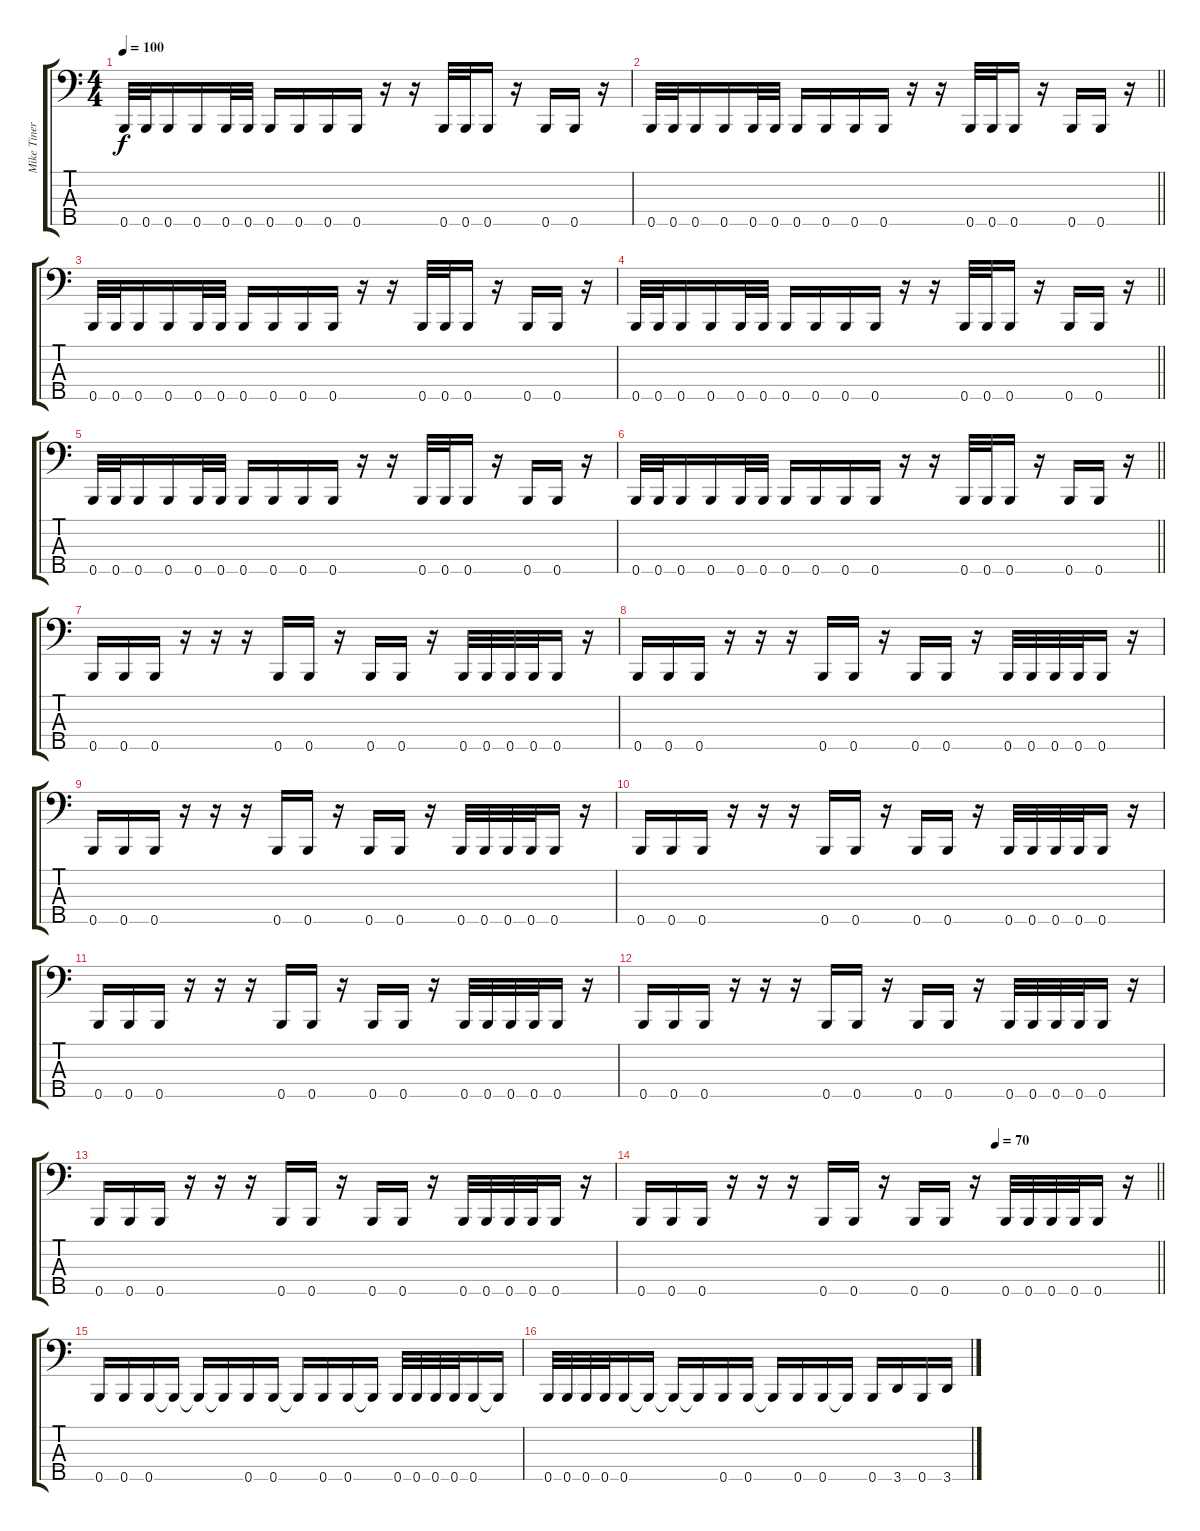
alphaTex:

\track ("Mike Tiner" "Mike Tiner") {instrument electricbassfinger}
\staff {score tabs}
\tuning (Ab2 E2 B1 Gb1 B0) {hide}
\ts (4 4)
\tempo 100
\clef f4
\ks c
0.5.32{dy f} 0.5.32 0.5.16 0.5.16 0.5.32 0.5.32 0.5.16 0.5.16 0.5.16 0.5.16 r.16 r.16 0.5.32 0.5.32 0.5.16 r.16 0.5.16 0.5.16 r.16 |
\barLineRight lightlight
0.5.32 0.5.32 0.5.16 0.5.16 0.5.32 0.5.32 0.5.16 0.5.16 0.5.16 0.5.16 r.16 r.16 0.5.32 0.5.32 0.5.16 r.16 0.5.16 0.5.16 r.16 |
0.5.32 0.5.32 0.5.16 0.5.16 0.5.32 0.5.32 0.5.16 0.5.16 0.5.16 0.5.16 r.16 r.16 0.5.32 0.5.32 0.5.16 r.16 0.5.16 0.5.16 r.16 |
\barLineRight lightlight
0.5.32 0.5.32 0.5.16 0.5.16 0.5.32 0.5.32 0.5.16 0.5.16 0.5.16 0.5.16 r.16 r.16 0.5.32 0.5.32 0.5.16 r.16 0.5.16 0.5.16 r.16 |
0.5.32 0.5.32 0.5.16 0.5.16 0.5.32 0.5.32 0.5.16 0.5.16 0.5.16 0.5.16 r.16 r.16 0.5.32 0.5.32 0.5.16 r.16 0.5.16 0.5.16 r.16 |
\barLineRight lightlight
0.5.32 0.5.32 0.5.16 0.5.16 0.5.32 0.5.32 0.5.16 0.5.16 0.5.16 0.5.16 r.16 r.16 0.5.32 0.5.32 0.5.16 r.16 0.5.16 0.5.16 r.16 |
\section ("" "")
0.5.16 0.5.16 0.5.16 r.16 r.16 r.16 0.5.16 0.5.16 r.16 0.5.16 0.5.16 r.16 0.5.32 0.5.32 0.5.32 0.5.32 0.5.16 r.16 |
0.5.16 0.5.16 0.5.16 r.16 r.16 r.16 0.5.16 0.5.16 r.16 0.5.16 0.5.16 r.16 0.5.32 0.5.32 0.5.32 0.5.32 0.5.16 r.16 |
0.5.16 0.5.16 0.5.16 r.16 r.16 r.16 0.5.16 0.5.16 r.16 0.5.16 0.5.16 r.16 0.5.32 0.5.32 0.5.32 0.5.32 0.5.16 r.16 |
0.5.16 0.5.16 0.5.16 r.16 r.16 r.16 0.5.16 0.5.16 r.16 0.5.16 0.5.16 r.16 0.5.32 0.5.32 0.5.32 0.5.32 0.5.16 r.16 |
0.5.16 0.5.16 0.5.16 r.16 r.16 r.16 0.5.16 0.5.16 r.16 0.5.16 0.5.16 r.16 0.5.32 0.5.32 0.5.32 0.5.32 0.5.16 r.16 |
0.5.16 0.5.16 0.5.16 r.16 r.16 r.16 0.5.16 0.5.16 r.16 0.5.16 0.5.16 r.16 0.5.32 0.5.32 0.5.32 0.5.32 0.5.16 r.16 |
0.5.16 0.5.16 0.5.16 r.16 r.16 r.16 0.5.16 0.5.16 r.16 0.5.16 0.5.16 r.16 0.5.32 0.5.32 0.5.32 0.5.32 0.5.16 r.16 |
\tempo (70 0.6875)
\barLineRight lightlight
0.5.16 0.5.16 0.5.16 r.16 r.16 r.16 0.5.16 0.5.16 r.16 0.5.16 0.5.16 r.16 0.5.32 0.5.32 0.5.32 0.5.32 0.5.16 r.16 |
\section ("" "")
0.5.16 0.5.16 0.5.16 0.5{t}.16 0.5{t}.16 0.5{t}.16 0.5.16 0.5.16 0.5{t}.16 0.5.16 0.5.16 0.5{t}.16 0.5.32 0.5.32 0.5.32 0.5.32 0.5.16 0.5{t}.16 |
0.5.32 0.5.32 0.5.32 0.5.32 0.5.16 0.5{t}.16 0.5{t}.16 0.5{t}.16 0.5.16 0.5.16 0.5{t}.16 0.5.16 0.5.16 0.5{t}.16 0.5.16 3.5.16 0.5.16 3.5.16
